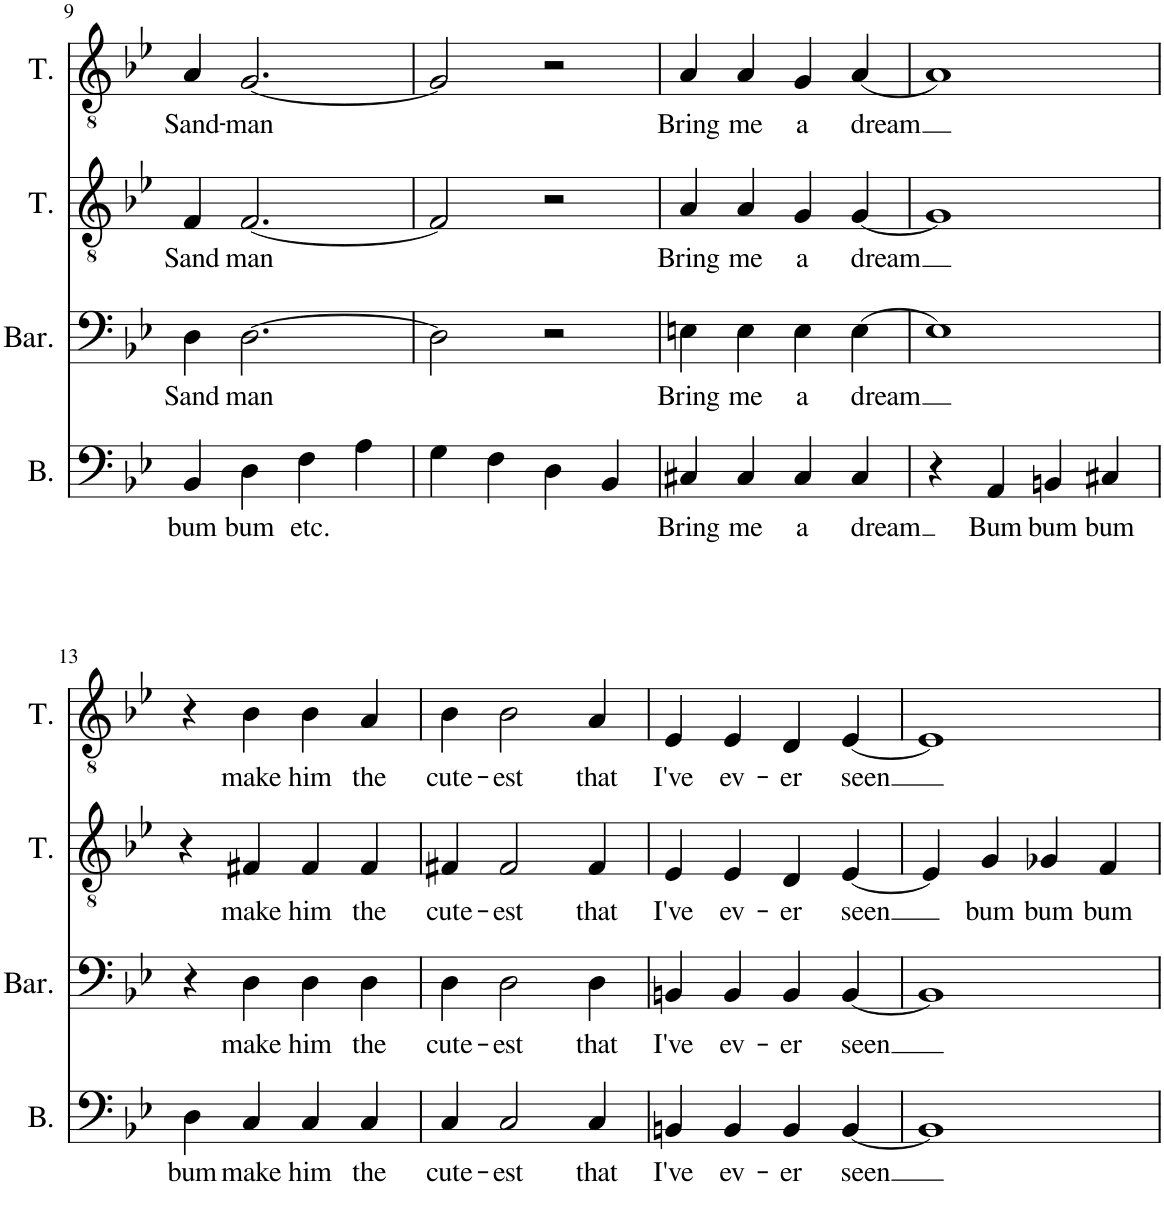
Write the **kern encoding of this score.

**kern	**text	**kern	**text	**kern	**text	**kern	**text
*part4	*part4	*part3	*part3	*part2	*part2	*part1	*part1
*staff4	*staff4	*staff3	*staff3	*staff2	*staff2	*staff1	*staff1
*I"Bass	*	*I"Baritone	*	*I"Tenor	*	*I"Tenor	*
*I'B.	*	*I'Bar.	*	*I'T.	*	*I'T.	*
!!LO:PB:g=z
*clefF4	*	*clefF4	*	*clefGv2	*	*clefGv2	*
*k[b-e-]	*	*k[b-e-]	*	*k[b-e-]	*	*k[b-e-]	*
*M4/4	*	*M4/4	*	*M4/4	*	*M4/4	*
=9	=9	=9	=9	=9	=9	=9	=9
!	!LO:LY:b	!	!LO:LY:b	!	!LO:LY:b	!	!LO:LY:b
4BB-/	bum	4D\	Sand	4F/	Sand	4A/	Sand-
!	!LO:LY:b	!	!LO:LY:b	!	!LO:LY:b	!	!LO:LY:b
4D\	bum	[2.D\	man	[2.F/	man	[2.G/	-man
!	!LO:LY:b	!	!	!	!	!	!
4F\	etc.	.	.	.	.	.	.
4A\	.	.	.	.	.	.	.
=10	=10	=10	=10	=10	=10	=10	=10
4G\	.	2D\]	.	2F/]	.	2G/]	.
4F\	.	.	.	.	.	.	.
4D\	.	2r	.	2r	.	2r	.
4BB-/	.	.	.	.	.	.	.
=11	=11	=11	=11	=11	=11	=11	=11
!	!LO:LY:b	!	!LO:LY:b	!	!LO:LY:b	!	!LO:LY:b
4C#X/	Bring	4En\	Bring	4A/	Bring	4A/	Bring
!	!LO:LY:b	!	!LO:LY:b	!	!LO:LY:b	!	!LO:LY:b
4C#/	me	4E\	me	4A/	me	4A/	me
!	!LO:LY:b	!	!LO:LY:b	!	!LO:LY:b	!	!LO:LY:b
4C#/	a	4E\	a	4G/	a	4G/	a
!	!LO:LY:b	!	!LO:LY:b	!	!LO:LY:b	!	!LO:LY:b
4C#/	dream	[4E\	dream	[4G/	dream	[4A/	dream
=12	=12	=12	=12	=12	=12	=12	=12
4r	.	1E]	.	1G]	.	1A]	.
!	!LO:LY:b	!	!	!	!	!	!
4AA/	Bum	.	.	.	.	.	.
!	!LO:LY:b	!	!	!	!	!	!
4BBn/	bum	.	.	.	.	.	.
!	!LO:LY:b	!	!	!	!	!	!
4C#X/	bum	.	.	.	.	.	.
!!LO:LB:g=z
=13	=13	=13	=13	=13	=13	=13	=13
!	!LO:LY:b	!	!	!	!	!	!
4D\	bum	4r	.	4r	.	4r	.
!	!LO:LY:b	!	!LO:LY:b	!	!LO:LY:b	!	!LO:LY:b
4C/	make	4D\	make	4F#X/	make	4B-\	make
!	!LO:LY:b	!	!LO:LY:b	!	!LO:LY:b	!	!LO:LY:b
4C/	him	4D\	him	4F#/	him	4B-\	him
!	!LO:LY:b	!	!LO:LY:b	!	!LO:LY:b	!	!LO:LY:b
4C/	the	4D\	the	4F#/	the	4A/	the
=14	=14	=14	=14	=14	=14	=14	=14
!	!LO:LY:b	!	!LO:LY:b	!	!LO:LY:b	!	!LO:LY:b
4C/	cute-	4D\	cute-	4F#X/	cute-	4B-\	cute-
!	!LO:LY:b	!	!LO:LY:b	!	!LO:LY:b	!	!LO:LY:b
2C/	-est	2D\	-est	2F#/	-est	2B-\	-est
!	!LO:LY:b	!	!LO:LY:b	!	!LO:LY:b	!	!LO:LY:b
4C/	that	4D\	that	4F#/	that	4A/	that
=15	=15	=15	=15	=15	=15	=15	=15
!	!LO:LY:b	!	!LO:LY:b	!	!LO:LY:b	!	!LO:LY:b
4BBn/	I've	4BBn/	I've	4E-/	I've	4E-/	I've
!	!LO:LY:b	!	!LO:LY:b	!	!LO:LY:b	!	!LO:LY:b
4BB/	ev-	4BB/	ev-	4E-/	ev-	4E-/	ev-
!	!LO:LY:b	!	!LO:LY:b	!	!LO:LY:b	!	!LO:LY:b
4BB/	-er	4BB/	-er	4D/	-er	4D/	-er
!	!LO:LY:b	!	!LO:LY:b	!	!LO:LY:b	!	!LO:LY:b
[4BB/	seen	[4BB/	seen	[4E-/	seen	[4E-/	seen
=16	=16	=16	=16	=16	=16	=16	=16
1BB]	.	1BB]	.	4E-/]	.	1E-]	.
!	!	!	!	!	!LO:LY:b	!	!
.	.	.	.	4G/	bum	.	.
!	!	!	!	!	!LO:LY:b	!	!
.	.	.	.	4G-X/	bum	.	.
!	!	!	!	!	!LO:LY:b	!	!
.	.	.	.	4F/	bum	.	.
=	=	=	=	=	=	=	=
*-	*-	*-	*-	*-	*-	*-	*-
